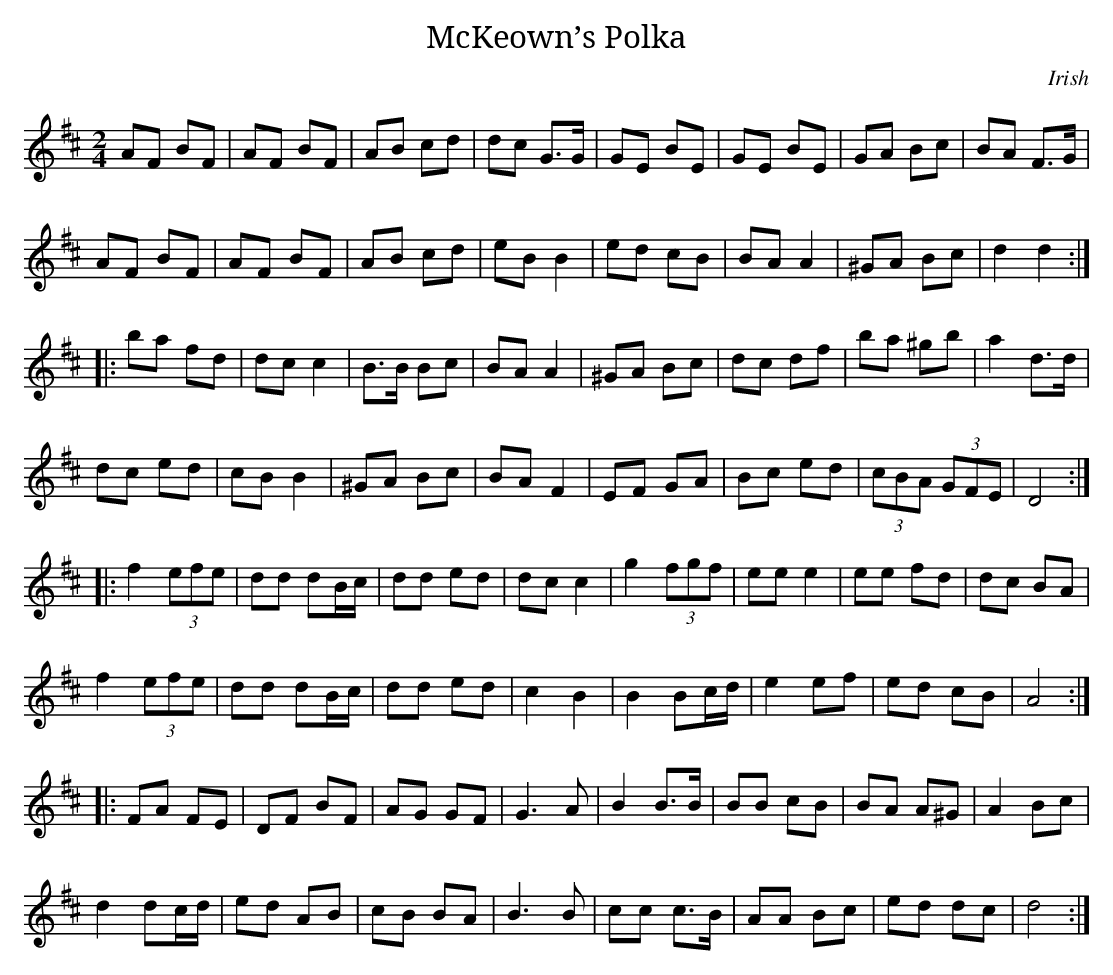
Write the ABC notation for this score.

X:1
T:McKeown’s Polka
M:2/4
K:D
AF BF | AF BF | AB cd | dc G>G | GE BE | GE BE | GA Bc | BA F>G |
AF BF | AF BF | AB cd | eB B2 | ed cB | BA A2 | ^GA Bc | d2 d2 ::
ba fd | dc c2 | B>B Bc | BA A2 | ^GA Bc | dc df | ba ^gb | a2 d>d |
dc ed | cB B2 | ^GA Bc | BA F2 | EF GA | Bc ed | (3cBA (3GFE | D4 ::
f2 (3efe | dd dB/c/ | dd ed | dc c2 | g2 (3fgf | ee e2 | ee fd | dc BA |
f2 (3efe | dd dB/c/ | dd ed | c2 B2 | B2 Bc/d/ | e2 ef | ed cB | A4 ::
FA FE | DF BF | AG GF | G3 A | B2 B>B | BB cB | BA A^G | A2 Bc |
d2 dc/d/ | ed AB | cB BA | B3 B | cc c>B | AA Bc | ed dc | d4 :|
